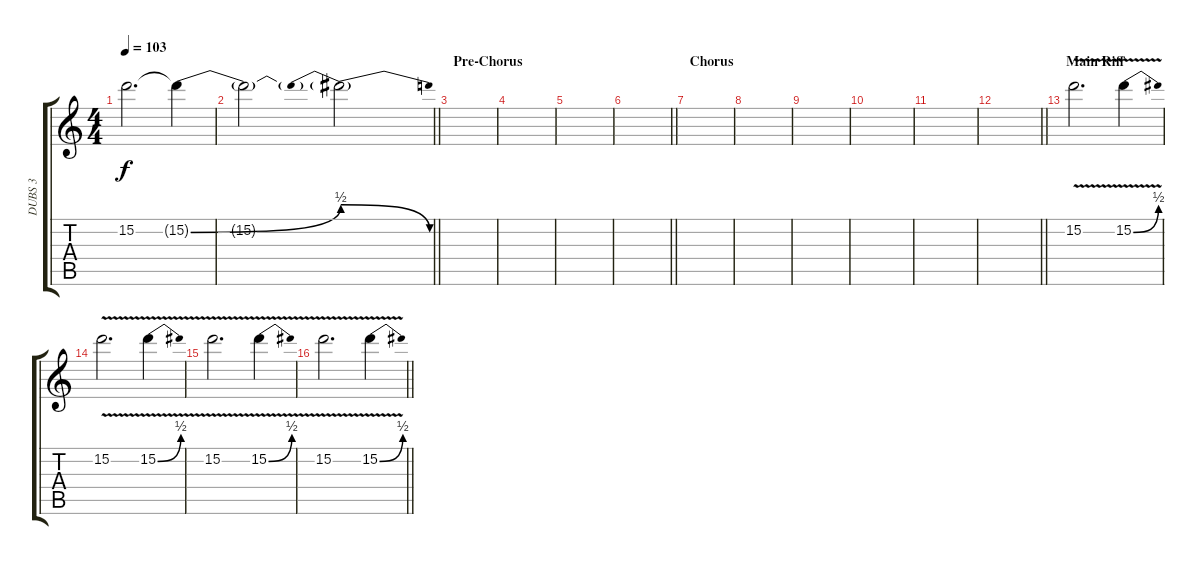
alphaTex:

\track ("DUBS 3" "DUBS 3") {instrument distortionguitar}
\staff {score tabs}
\tuning (E4 B3 G3 D3 A2 E2) {hide}
\ts (4 4)
\tempo 103
\clef g2
\ks c
15.2.2{d dy f} 15.2{be (bend 0 0 60 2) t}.4 |
\barLineRight lightlight
15.2{t}.2 15.2{be (prebendrelease 0 2 60 0) t}.2 |
\section ("" "Pre-Chorus")
|
|
|
\barLineRight lightlight
|
\section ("" "Chorus")
|
|
|
|
|
\barLineRight lightlight
|
\section ("" "Main Riff")
15.2{v}.2{d} 15.2{be (bend 0 0 60 2) v}.4 |
15.2{v}.2{d} 15.2{be (bend 0 0 60 2) v}.4 |
15.2{v}.2{d} 15.2{be (bend 0 0 60 2) v}.4 |
\barLineRight lightlight
15.2{v}.2{d} 15.2{be (bend 0 0 60 2) v}.4
